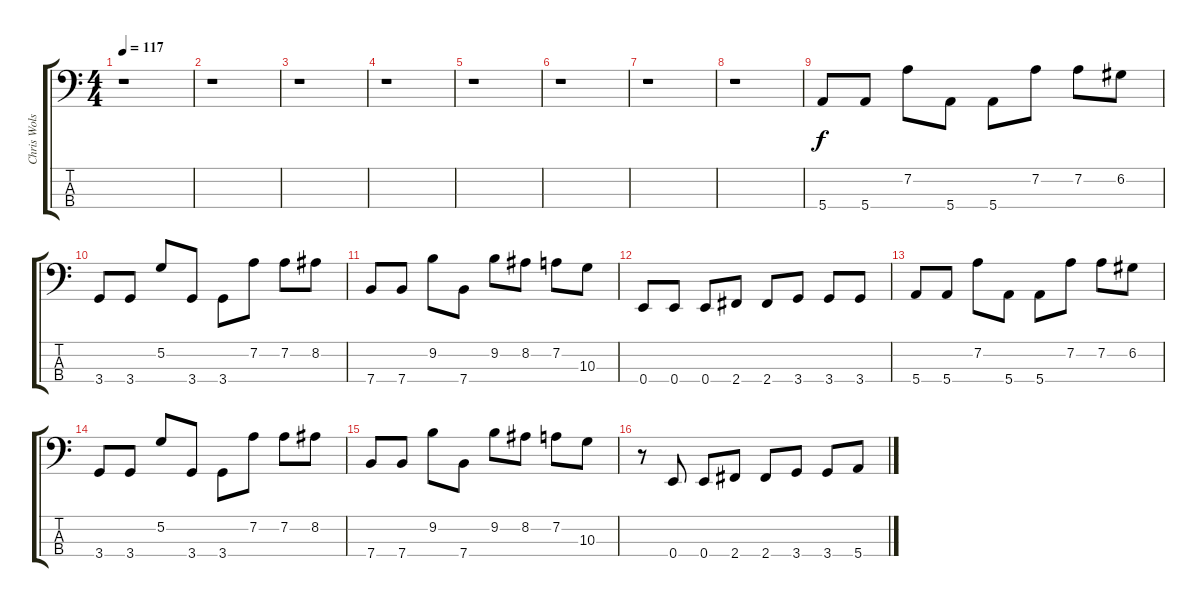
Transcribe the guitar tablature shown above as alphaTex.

\track ("Chris Wolstenholme" "Chris Wols") {instrument electricbassfinger}
\staff {score tabs}
\tuning (G2 D2 A1 E1) {hide}
\ts (4 4)
\tempo 117
\clef f4
\ks c
r.1{dy f} |
r.1 |
r.1 |
r.1 |
r.1 |
r.1 |
r.1 |
r.1 |
5.4.8 5.4.8 7.2.8 5.4.8 5.4.8 7.2.8 7.2.8 6.2.8 |
3.4.8 3.4.8 5.2.8 3.4.8 3.4.8 7.2.8 7.2.8 8.2.8 |
7.4.8 7.4.8 9.2.8 7.4.8 9.2.8 8.2.8 7.2.8 10.3.8 |
0.4.8 0.4.8 0.4.8 2.4.8 2.4.8 3.4.8 3.4.8 3.4.8 |
5.4.8 5.4.8 7.2.8 5.4.8 5.4.8 7.2.8 7.2.8 6.2.8 |
3.4.8 3.4.8 5.2.8 3.4.8 3.4.8 7.2.8 7.2.8 8.2.8 |
7.4.8 7.4.8 9.2.8 7.4.8 9.2.8 8.2.8 7.2.8 10.3.8 |
r.8 0.4.8 0.4.8 2.4.8 2.4.8 3.4.8 3.4.8 5.4.8
